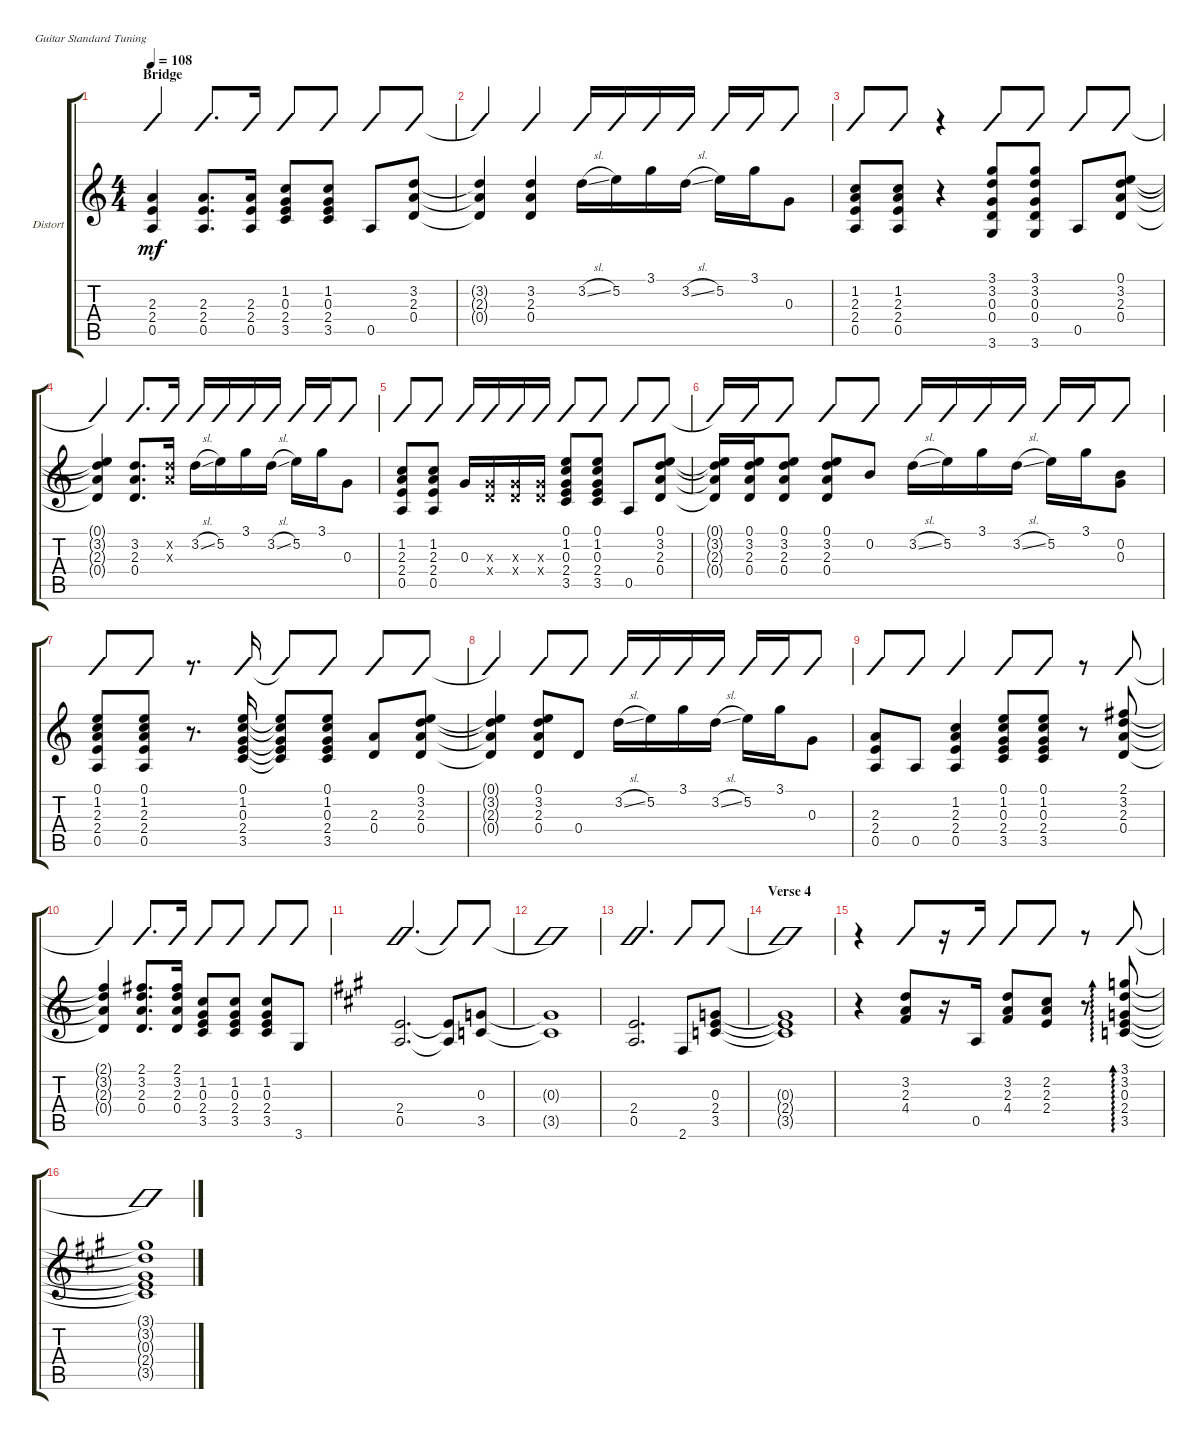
\defaultSystemsLayout 4
\bracketExtendMode groupsimilarinstruments
\firstSystemTrackNameOrientation horizontal
\otherSystemsTrackNameOrientation horizontal
\track ("Distort (GTR1)" "Distort") {instrument overdrivenguitar}
\staff {score tabs slash}
\tuning (E4 B3 G3 D3 A2 E2)
\ts (4 4)
\section ("" "Bridge")
\tempo 108
\clef g2
\ks c
(0.5 2.4 2.3).4{dy mf} (2.3 2.4 0.5).8{d} (0.5 2.4 2.3).16 (1.2 0.3 2.4 3.5).8 (3.5 2.4 0.3 1.2).8 0.5.8 (0.4 2.3 3.2).8 |
(3.2{t} 2.3{t} 0.4{t}).4 (3.2 2.3 0.4).4 3.2{sl}.16 5.2.16 3.1.16 3.2{sl}.16 5.2.16 3.1.16 0.3.8 |
(1.2 2.3 2.4 0.5).8 (0.5 2.4 2.3 1.2).8 r.4 (3.1 3.2 0.3 0.4 3.6).8 (3.6 0.4 0.3 3.2 3.1).8 0.5.8 (0.4 2.3 3.2 0.1).8 |
(0.1{t} 3.2{t} 2.3{t} 0.4{t}).4 (3.2 2.3 0.4).8{d} (2.3{x} 3.2{x}).16 3.2{sl}.16 5.2.16 3.1.16 3.2{sl}.16 5.2.16 3.1.16 0.3.8 |
(1.2 2.3 2.4 0.5).8 (0.5 2.4 2.3 1.2).8 0.3.16 (0.3{x} 0.4{x}).16 (0.4{x} 0.3{x}).16 (0.3{x} 0.4{x}).16 (0.1 1.2 0.3 2.4 3.5).8 (3.5 2.4 0.3 1.2 0.1).8 0.5.8 (0.4 2.3 3.2 0.1).8 |
(0.1{t} 3.2{t} 2.3{t} 0.4{t}).16 (0.1 3.2 2.3 0.4).16 (0.4 2.3 3.2 0.1).8 (0.1 3.2 2.3 0.4).8 0.2.8 3.2{sl}.16 5.2.16 3.1.16 3.2{sl}.16 5.2.16 3.1.16 (0.2 0.3).8 |
(0.1 1.2 2.3 2.4 0.5).8 (0.5 2.4 2.3 1.2 0.1).8 r.8{d} (0.1 1.2 0.3 2.4 3.5).16 (3.5{t} 2.4{t} 0.3{t} 1.2{t} 0.1{t}).8 (0.1 1.2 0.3 2.4 3.5).8 (0.4 2.3).8 (0.1 3.2 2.3 0.4).8 |
(0.4{t} 2.3{t} 3.2{t} 0.1{t}).4 (0.1 3.2 2.3 0.4).8 0.4.8 3.2{sl}.16 5.2.16 3.1.16 3.2{sl}.16 5.2.16 3.1.16 0.3.8 |
(2.3 2.4 0.5).8 0.5.8 (0.5 2.4 2.3 1.2).4 (3.5 2.4 0.3 1.2 0.1).8 (0.1 1.2 0.3 2.4 3.5).8 r.8 (0.4 2.3 3.2 2.1).8 |
(2.1{t} 3.2{t} 2.3{t} 0.4{t}).4 (2.1 3.2 2.3 0.4).8{d} (0.4 2.3 3.2 2.1).16 (1.2 0.3 2.4 3.5).8 (3.5 2.4 0.3 1.2).8 (1.2 0.3 2.4 3.5).8 3.6.8 |
\ks a
(0.5 2.4).2{d} (2.4{t} 0.5{t}).8 (3.5 0.3).8 |
(0.3{t} 3.5{t}).1 |
(0.5 2.4).2{d} 2.6.8 (3.5 2.4 0.3).8 |
\section ("" "Verse 4")
(0.3{t} 2.4{t} 3.5{t}).1 |
r.4 (3.2 2.3 4.4).8 r.16 0.5.16 (4.4 2.3 3.2).8 (2.2 2.3 2.4).8 r.8 (3.1 3.2 0.3 2.4 3.5).8{ad 0} |
(3.5{t} 2.4{t} 0.3{t} 3.2{t} 3.1{t}).1
